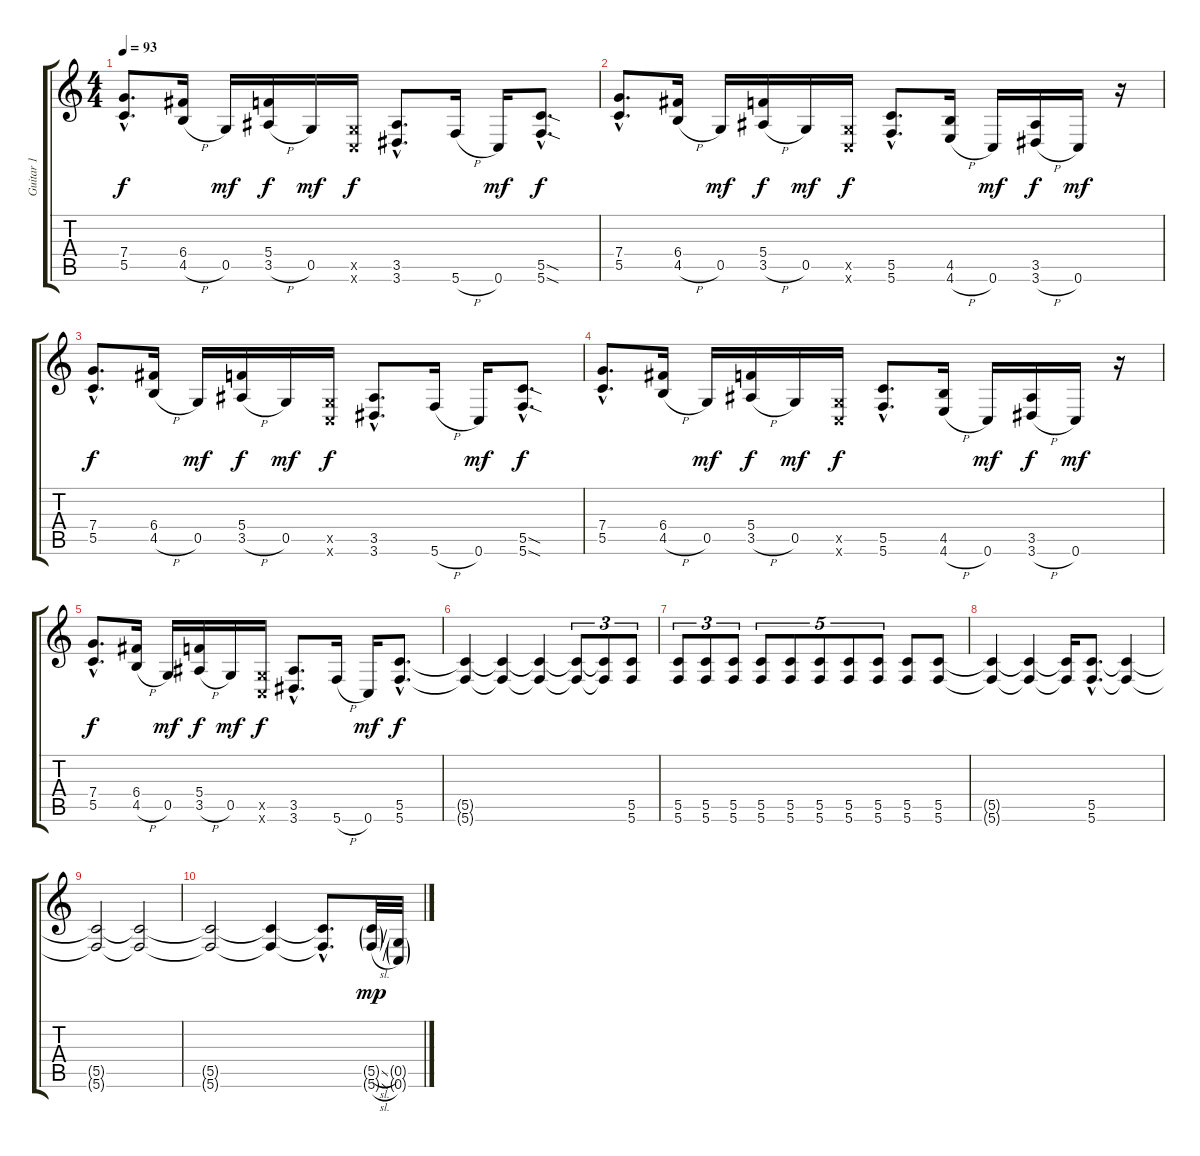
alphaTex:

\track ("Guitar 1" "Guitar 1") {instrument distortionguitar}
\staff {score tabs}
\tuning (D4 A3 F3 C3 G2 C2) {hide}
\ts (4 4)
\tempo 93
\clef g2
\ks c
(7.4{hac} 5.5{hac}).8{d dy f} (6.4 4.5{h}).16 0.5.16{dy mf} (5.4 3.5{h}).16{dy f} 0.5.16{dy mf} (0.5{x} 0.6{x}).16{dy f} (3.5{hac} 3.6{hac}).8{d} 5.6{h}.16 0.6.16{dy mf} (5.5{sod hac} 5.6{sod hac}).8{d dy f} |
(7.4{hac} 5.5{hac}).8{d} (6.4 4.5{h}).16 0.5.16{dy mf} (5.4 3.5{h}).16{dy f} 0.5.16{dy mf} (0.5{x} 0.6{x}).16{dy f} (5.5{hac} 5.6{hac}).8{d} (4.5 4.6{h}).16 0.6.16{dy mf} (3.5 3.6{h}).16{dy f} 0.6.16{dy mf} r.16 |
(7.4{hac} 5.5{hac}).8{d dy f} (6.4 4.5{h}).16 0.5.16{dy mf} (5.4 3.5{h}).16{dy f} 0.5.16{dy mf} (0.5{x} 0.6{x}).16{dy f} (3.5{hac} 3.6{hac}).8{d} 5.6{h}.16 0.6.16{dy mf} (5.5{sod hac} 5.6{sod hac}).8{d dy f} |
(7.4{hac} 5.5{hac}).8{d} (6.4 4.5{h}).16 0.5.16{dy mf} (5.4 3.5{h}).16{dy f} 0.5.16{dy mf} (0.5{x} 0.6{x}).16{dy f} (5.5{hac} 5.6{hac}).8{d} (4.5 4.6{h}).16 0.6.16{dy mf} (3.5 3.6{h}).16{dy f} 0.6.16{dy mf} r.16 |
(7.4{hac} 5.5{hac}).8{d dy f} (6.4 4.5{h}).16 0.5.16{dy mf} (5.4 3.5{h}).16{dy f} 0.5.16{dy mf} (0.5{x} 0.6{x}).16{dy f} (3.5{hac} 3.6{hac}).8{d} 5.6{h}.16 0.6.16{dy mf} (5.5{hac} 5.6{hac}).8{d dy f} |
(5.5{t} 5.6{t}).4 (5.5{t} 5.6{t}).4 (5.5{t} 5.6{t}).4 (5.5{t} 5.6{t}).8{tu (3 2)} (5.5{t} 5.6{t}).8{tu (3 2)} (5.5 5.6).8{tu (3 2)} |
(5.5 5.6).8{tu (3 2)} (5.5 5.6).8{tu (3 2)} (5.5 5.6).8{tu (3 2)} (5.5 5.6).8{tu (5 4)} (5.5 5.6).8{tu (5 4)} (5.5 5.6).8{tu (5 4)} (5.5 5.6).8{tu (5 4)} (5.5 5.6).8{tu (5 4)} (5.5 5.6).8 (5.5 5.6).8 |
(5.5{t} 5.6{t}).4 (5.5{t} 5.6{t}).4 (5.5{t} 5.6{t}).16 (5.5{hac} 5.6{hac}).8{d volume 8} (5.5{t} 5.6{t}).4 |
(5.5{t} 5.6{t}).2 (5.5{t} 5.6{t}).2 |
(5.5{t} 5.6{t}).2 (5.5{t} 5.6{t}).4 (5.5{hac t} 5.6{hac t}).8{d} (5.5{sl g} 5.6{sl g}).32{dy mp volume 10} (0.5{g} 0.6{g}).32
